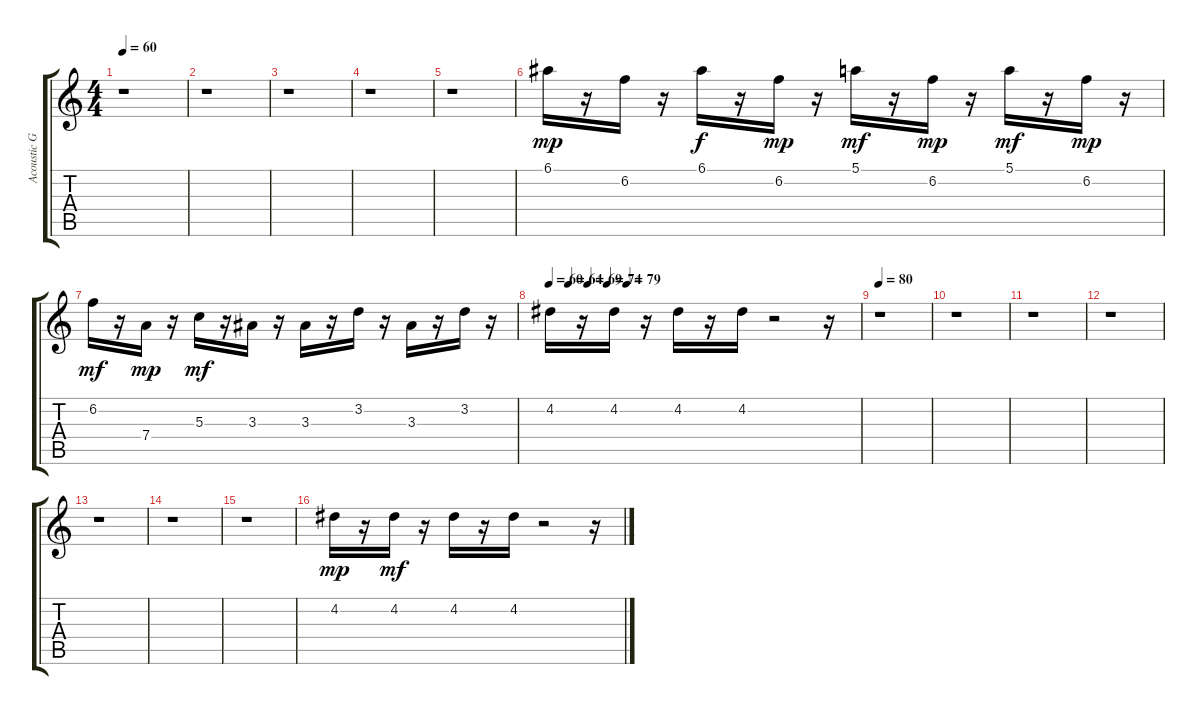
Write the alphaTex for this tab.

\track ("Acoustic Guitar" "Acoustic G") {instrument acousticguitarnylon}
\staff {score tabs}
\tuning (E4 B3 G3 D3 A2 E2) {hide}
\ts (4 4)
\tempo 60
\clef g2
\ks c
r.1{dy mp instrument acousticguitarnylon} |
r.1 |
r.1 |
r.1 |
r.1 |
6.1.16 r.16 6.2.16 r.16 6.1.16{dy f} r.16 6.2.16{dy mp} r.16 5.1.16{dy mf} r.16 6.2.16{dy mp} r.16 5.1.16{dy mf} r.16 6.2.16{dy mp} r.16 |
6.2.16{dy mf} r.16 7.4.16{dy mp} r.16 5.3.16{dy mf} r.16 3.3.16 r.16 3.3.16 r.16 3.2.16 r.16 3.3.16 r.16 3.2.16 r.16 |
\tempo 60
\tempo (64 0.0625)
\tempo (69 0.125)
\tempo (74 0.1875)
\tempo (79 0.25)
4.2.16 r.16 4.2.16 r.16 4.2.16 r.16 4.2.16 r.2 r.16 |
\tempo 80
r.1 |
r.1 |
r.1 |
r.1 |
r.1 |
r.1 |
r.1 |
4.2.16{dy mp} r.16 4.2.16{dy mf} r.16 4.2.16 r.16 4.2.16 r.2 r.16
